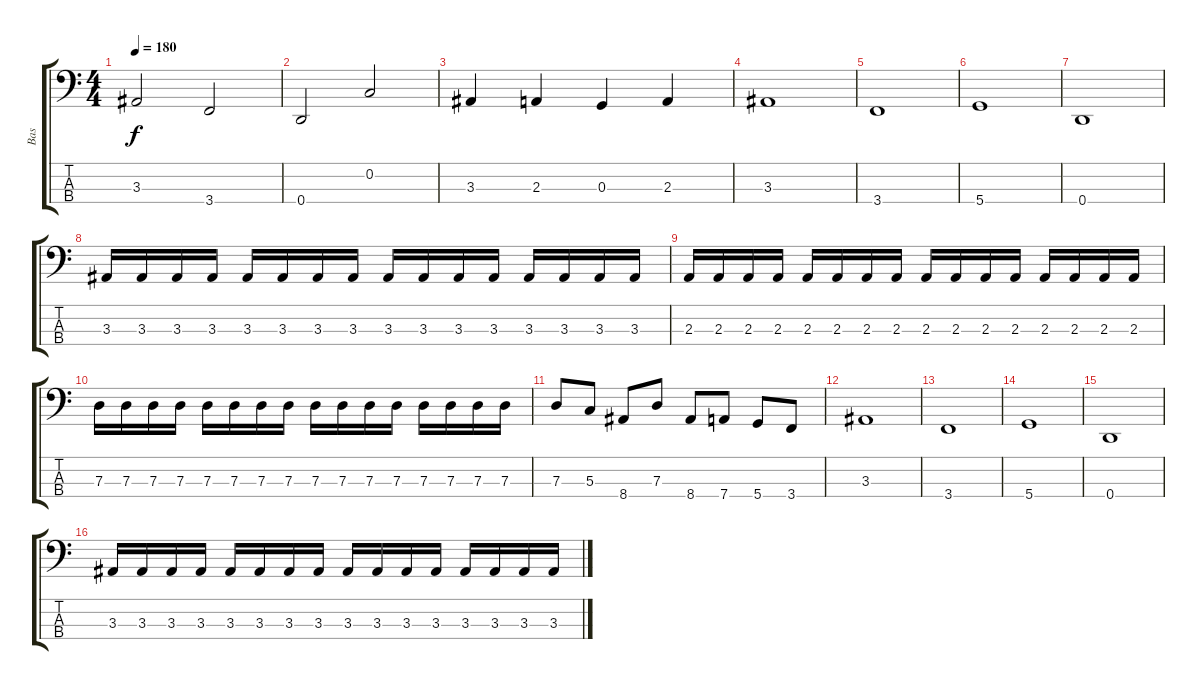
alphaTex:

\track ("Bas" "Bas") {instrument electricbassfinger}
\staff {score tabs}
\tuning (F2 C2 G1 D1) {hide}
\ts (4 4)
\tempo 180
\clef f4
\ks c
3.3.2{dy f} 3.4.2 |
0.4.2 0.2.2 |
3.3.4 2.3.4 0.3.4 2.3.4 |
3.3.1 |
3.4.1 |
5.4.1 |
0.4.1 |
3.3.16 3.3.16 3.3.16 3.3.16 3.3.16 3.3.16 3.3.16 3.3.16 3.3.16 3.3.16 3.3.16 3.3.16 3.3.16 3.3.16 3.3.16 3.3.16 |
2.3.16 2.3.16 2.3.16 2.3.16 2.3.16 2.3.16 2.3.16 2.3.16 2.3.16 2.3.16 2.3.16 2.3.16 2.3.16 2.3.16 2.3.16 2.3.16 |
7.3.16 7.3.16 7.3.16 7.3.16 7.3.16 7.3.16 7.3.16 7.3.16 7.3.16 7.3.16 7.3.16 7.3.16 7.3.16 7.3.16 7.3.16 7.3.16 |
7.3.8 5.3.8 8.4.8 7.3.8 8.4.8 7.4.8 5.4.8 3.4.8 |
3.3.1 |
3.4.1 |
5.4.1 |
0.4.1 |
3.3.16 3.3.16 3.3.16 3.3.16 3.3.16 3.3.16 3.3.16 3.3.16 3.3.16 3.3.16 3.3.16 3.3.16 3.3.16 3.3.16 3.3.16 3.3.16
